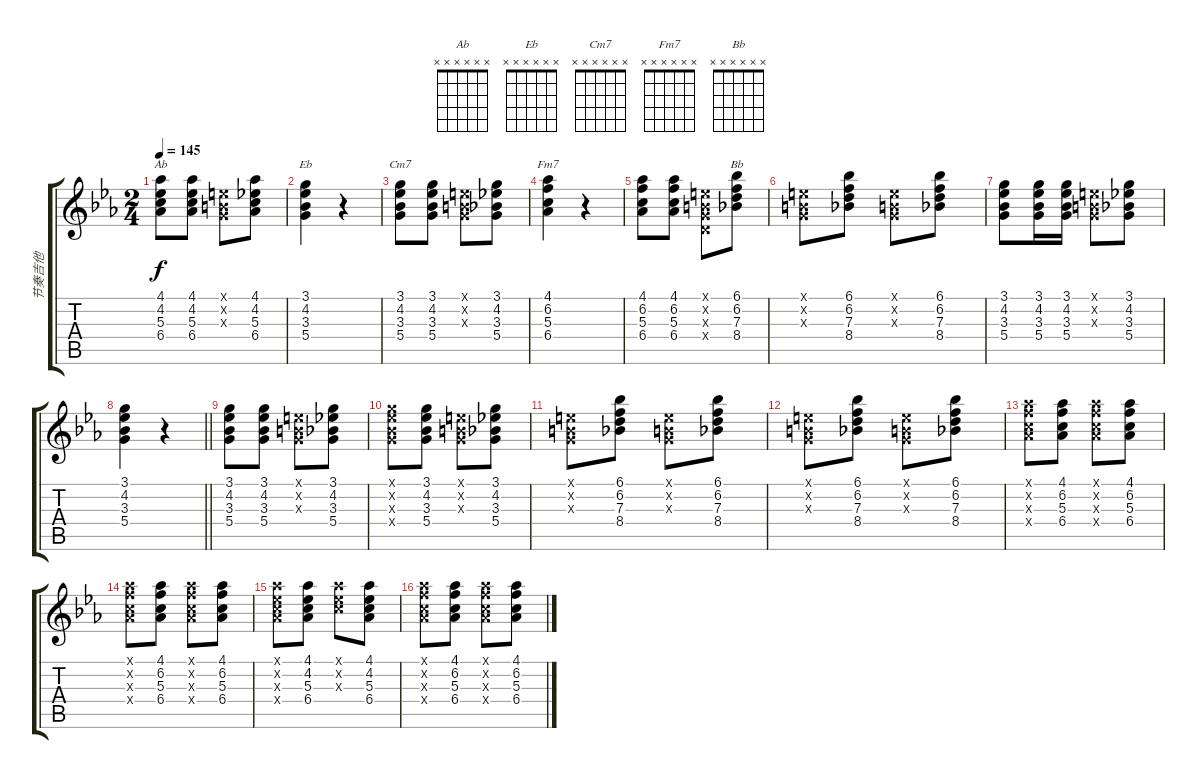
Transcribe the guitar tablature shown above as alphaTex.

\track ("节奏吉他" "节奏吉他") {instrument acousticguitarnylon}
\staff {score tabs}
\tuning (E4 B3 G3 D3 A2 E2) {hide}
\chord ("Ab" x x x x x x)
\chord ("Eb" x x x x x x)
\chord ("Cm7" x x x x x x)
\chord ("Fm7" x x x x x x)
\chord ("Bb" x x x x x x)
\ts (2 4)
\tempo 145
\clef g2
\ks eb
(4.1 4.2 5.3 6.4).8{ch "Ab" dy f} (4.1 4.2 5.3 6.4).8 (0.1{x} 0.2{x} 0.3{x}).8 (4.1 4.2 5.3 6.4).8 |
(3.1 4.2 3.3 5.4).4{ch "Eb"} r.4 |
(3.1 4.2 3.3 5.4).8{ch "Cm7"} (3.1 4.2 3.3 5.4).8 (0.1{x} 0.2{x} 0.3{x}).8 (3.1 4.2 3.3 5.4).8 |
(4.1 6.2 5.3 6.4).4{ch "Fm7"} r.4 |
(4.1 6.2 5.3 6.4).8 (4.1 6.2 5.3 6.4).8 (0.1{x} 0.2{x} 0.3{x} 0.4{x}).8 (6.1 6.2 7.3 8.4).8{ch "Bb"} |
(0.1{x} 0.2{x} 0.3{x}).8 (6.1 6.2 7.3 8.4).8 (0.1{x} 0.2{x} 0.3{x}).8 (6.1 6.2 7.3 8.4).8 |
(3.1 4.2 3.3 5.4).8 (3.1 4.2 3.3 5.4).16 (3.1 4.2 3.3 5.4).16 (0.1{x} 0.2{x} 0.3{x}).8 (3.1 4.2 3.3 5.4).8 |
\barLineRight lightlight
(3.1 4.2 3.3 5.4).4 r.4 |
(3.1 4.2 3.3 5.4).8 (3.1 4.2 3.3 5.4).8 (0.1{x} 0.2{x} 0.3{x}).8 (3.1 4.2 3.3 5.4).8 |
(3.1{x} 4.2{x} 3.3{x} 5.4{x}).8 (3.1 4.2 3.3 5.4).8 (0.1{x} 0.2{x} 0.3{x}).8 (3.1 4.2 3.3 5.4).8 |
(0.1{x} 0.2{x} 0.3{x}).8 (6.1 6.2 7.3 8.4).8 (0.1{x} 0.2{x} 0.3{x}).8 (6.1 6.2 7.3 8.4).8 |
(0.1{x} 0.2{x} 0.3{x}).8 (6.1 6.2 7.3 8.4).8 (0.1{x} 0.2{x} 0.3{x}).8 (6.1 6.2 7.3 8.4).8 |
(4.1{x} 6.2{x} 5.3{x} 6.4{x}).8 (4.1 6.2 5.3 6.4).8 (4.1{x} 6.2{x} 5.3{x} 6.4{x}).8 (4.1 6.2 5.3 6.4).8 |
(4.1{x} 6.2{x} 5.3{x} 6.4{x}).8 (4.1 6.2 5.3 6.4).8 (4.1{x} 6.2{x} 5.3{x} 6.4{x}).8 (4.1 6.2 5.3 6.4).8 |
(4.1{x} 4.2{x} 5.3{x} 6.4{x}).8 (4.1 4.2 5.3 6.4).8 (4.1{x} 4.2{x} 5.3{x}).8 (4.1 4.2 5.3 6.4).8 |
(4.1{x} 6.2{x} 5.3{x} 6.4{x}).8 (4.1 6.2 5.3 6.4).8 (4.1{x} 6.2{x} 5.3{x} 6.4{x}).8 (4.1 6.2 5.3 6.4).8
